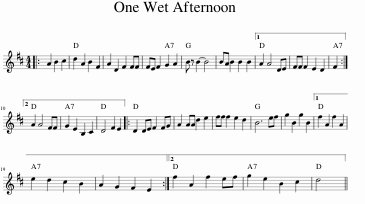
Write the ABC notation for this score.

X:1
L:1/8
M:4/4
I:linebreak $
K:D
V:1 treble
V:1
|: A2 B2 c2 | d2 A2 B2 F2 | A2 D2 F2 FF | FE F2 G2 A2 | B z B2- B4 | %5
 BA B2 B2 B2 |1 A2 A4 DE | FF F2 E2 D2 | F2 :|2$ A2 A4 FF | %10
 G2 E2 B,2 C2 | D4 F2 E2 |: D2 DE F2 FG | A2 AA d2 e2 | ff f2 e2 d2 | %15
 B6 ef | g2 B2 g2 B2 |1 f2 A2 f2 A2 |$ e2 d2 c2 B2 | A2 G2 F2 E2 :|2 %20
 f2 A2 f2 ef | g2 e2 B2 c2 | d4 || %23
